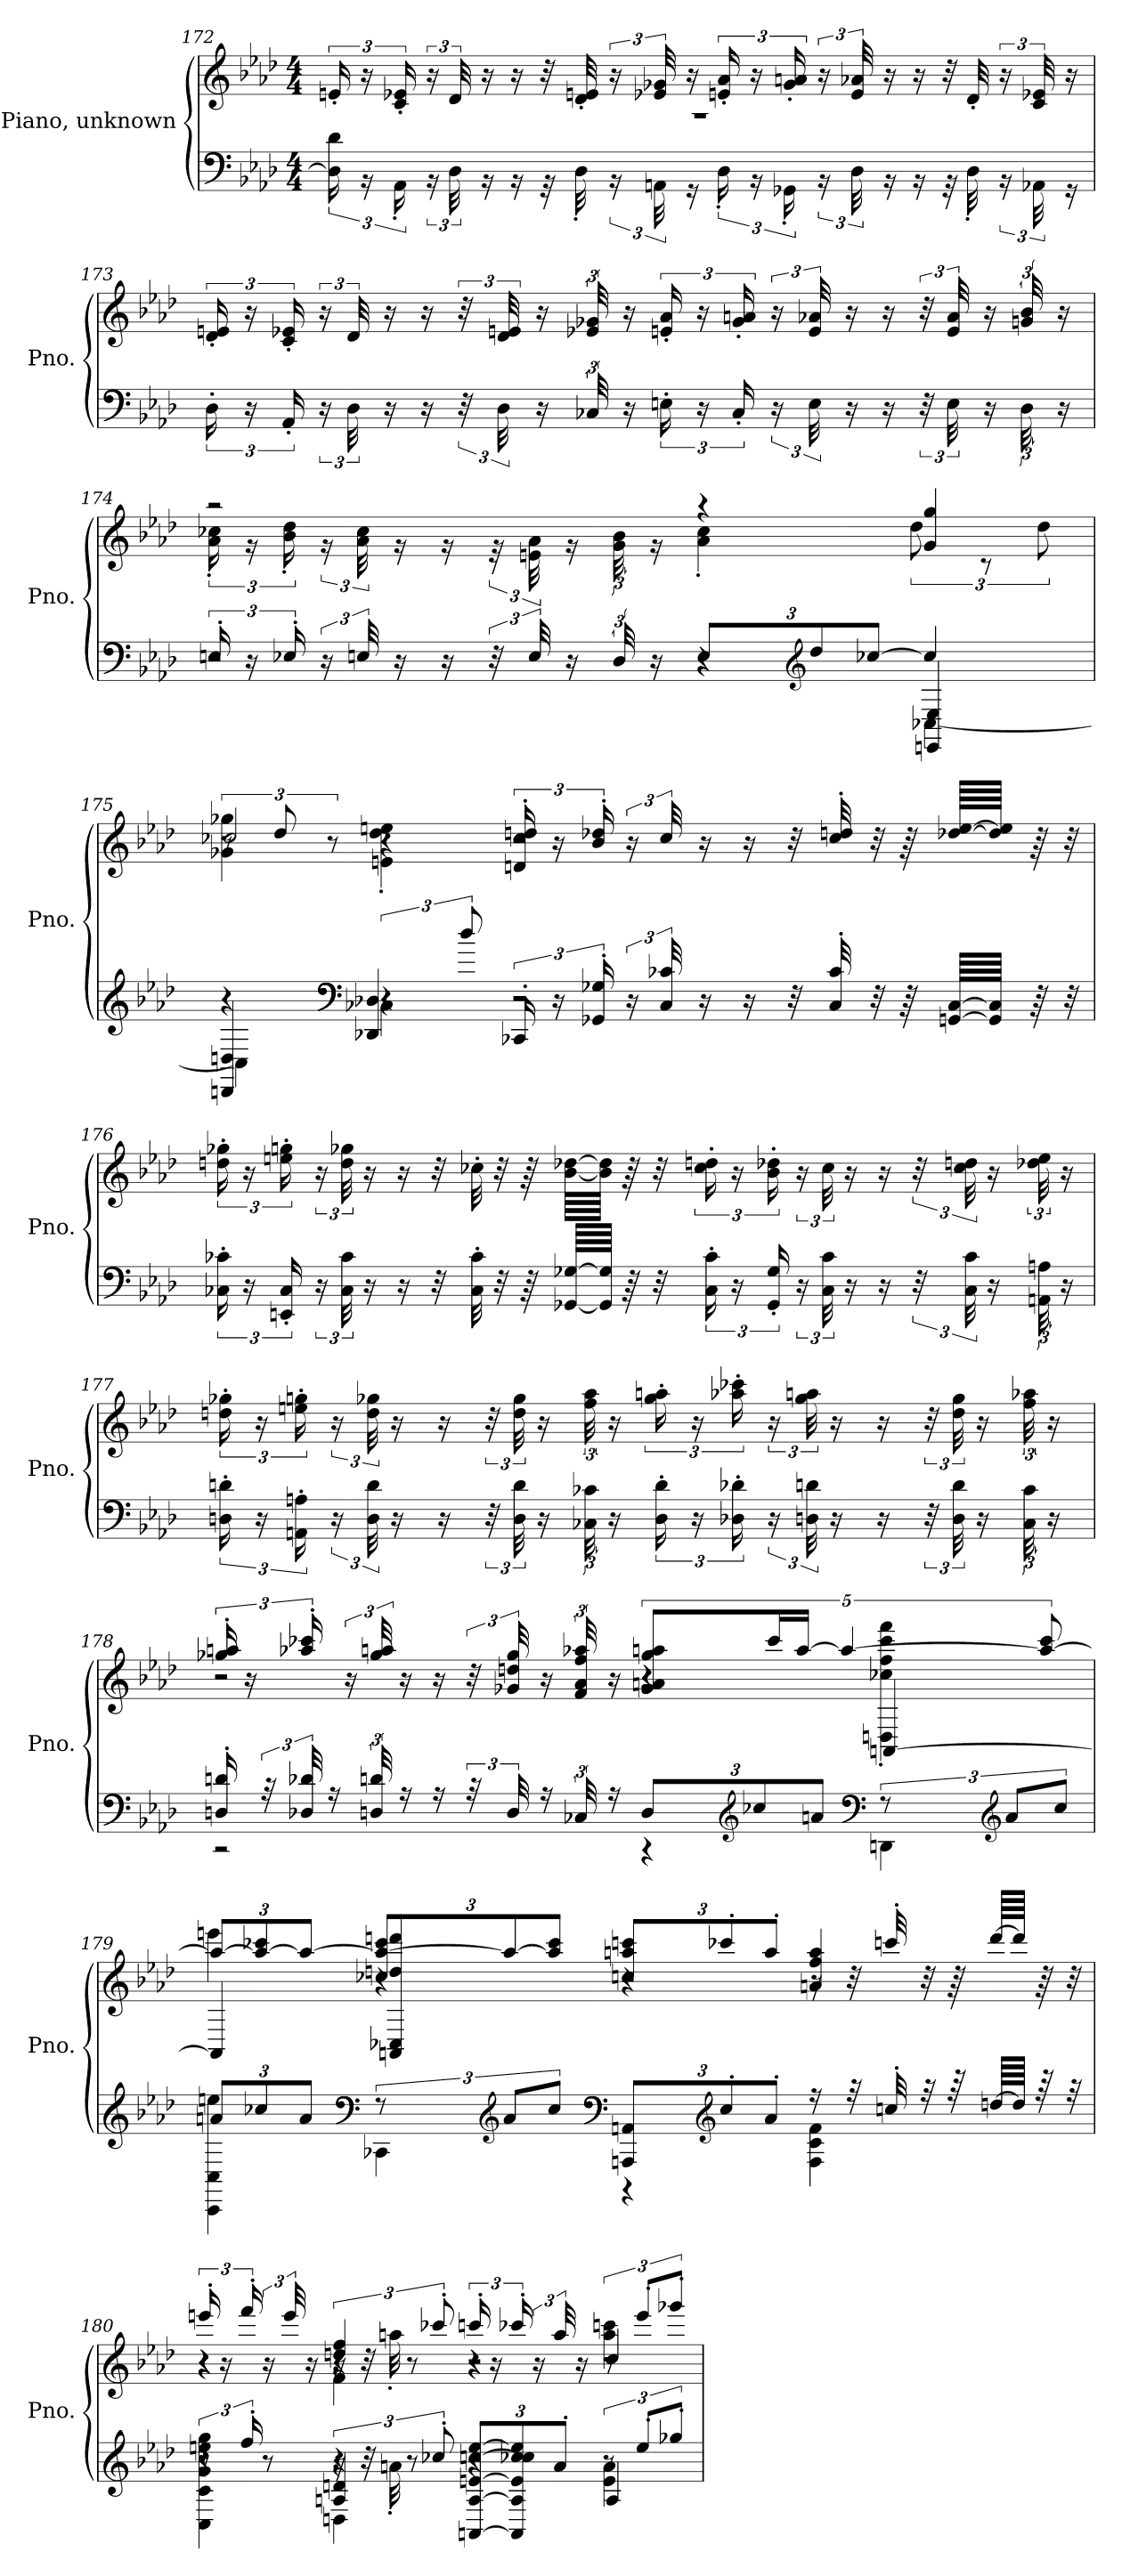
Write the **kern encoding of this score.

**kern	**kern
*part1	*part1
*staff2	*staff1
*I"Piano, unknown	*
*I'Pno.	*
!!LO:LB:g=z
*clefF4	*clefG2
*k[b-e-a-d-]	*k[b-e-a-d-]
*M4/4	*M4/4
=172	=172
*^	*
1r	24D-\] 24d-\	24en'/
.	24r	24r
.	24AA-'\	24c/' 24e-X/'
.	24r	24r
.	48D-\	48d-/
.	16r	16r
.	16r	16r
.	32r	32r
.	32D-'\	32d-/' 32en/'
.	24r	24r
.	48AAn\	48e-X/ 48g-X/
.	16r	16r
.	24D-'\	24en/' 24a-/'
.	24r	24r
.	24GG-X'\	24g-/' 24an/'
.	24r	24r
.	48D-\	48e/ 48a-X/
.	16r	16r
.	16r	16r
.	32r	32r
.	32D-'\	32d-'/
.	24r	24r
.	48AA-X\	48c/ 48e-X/
.	16r	16r
*v	*v	*
!!LO:PB:g=z
=173	=173
24D-'\	24d-/' 24en/'
24r	24r
24AA-'/	24c/' 24e-X/'
24r	24r
48D-\	48d-/
16r	16r
16r	16r
48r	48r
48D-\	48d-/ 48en/
16r	16r
48C-X/	48e-X/ 48g-X/
16r	16r
24En'\	24en/' 24a-/'
24r	24r
24C-'/	24g-/' 24an/'
24r	24r
48E\	48e/ 48a-X/
16r	16r
16r	16r
48r	48r
48E\	48e/ 48a-/
16r	16r
48D-\	48gn/ 48b-/
16r	16r
!!LO:LB:g=z
=174	=174
*^	*^
*	*^	*	*
24En'/	2r	2r	2r	24a-\' 24cc-X\'
24r	.	.	.	24r
24E-X'/	.	.	.	24b-\' 24dd-\'
24r	.	.	.	24r
48En/	.	.	.	48a-\ 48cc-\
16r	.	.	.	16r
16r	.	.	.	16r
48r	.	.	.	48r
48E/	.	.	.	48en\ 48a-\
16r	.	.	.	16r
48D-/	.	.	.	48g\ 48b-\
16r	.	.	.	16r
*Xbrackettup	*	*	*	*
12E/L	4r	4r	4r	4a-\' 4cc-\'
*clefG2	*	*	*	*
12dd-/	.	.	.	.
[12cc-X/J	.	.	.	.
4cc-/]	[4C-X\	4EEn/ 4E/	4g/ 4gg/	12dd-\
.	.	.	.	12r
.	.	.	.	12dd-\
!!LO:LB:g=z
=175	=175	=175	=175	=175
*	*	*	*	*^
4DDn/ 4Dn/	4C-\]	4r	12r	4g-X\ 4gg-X\	2cc-X/
.	.	.	12dd-/	.	.
.	.	.	12r	.	.
*clefF4	*	*	*	*	*
*brackettup	*	*	*	*	*
6r	4C-X\	4DD-X/ 4D-X/	4r	4en\' 4dd-\' 4een\'	.
12dd-/	.	.	.	.	.
24CC-X'/	2r	2r	24dn/' 24cc-/' 24ddn/'	2r	2r
24r	.	.	24r	.	.
24GG-X/' 24G-X/'	.	.	24b-/' 24dd-X/'	.	.
24r	.	.	24r	.	.
48C-/ 48c-X/	.	.	48cc-/	.	.
16r	.	.	16r	.	.
16r	.	.	16r	.	.
32r	.	.	32r	.	.
32C-/' 32c-/'	.	.	32cc-/' 32ddn/'	.	.
32r	.	.	32r	.	.
64r	.	.	64r	.	.
[64GGn/ [64C-/LLLL	.	.	[64dd-X/ [64ee/LLLL	.	.
64GG/] 64C-/]JJJJ	.	.	64dd-/] 64ee/]JJJJ	.	.
64r	.	.	64r	.	.
32r	.	.	32r	.	.
*v	*v	*v	*	*	*
*	*v	*v	*v
!!LO:LB:g=z
=176	=176
24C-X\' 24c-X\'	24ddn\' 24gg-X\'
24r	24r
24EEn/' 24C-/'	24een\' 24ggn\'
24r	24r
48C-\ 48c-\	48dd\ 48gg-X\
16r	16r
16r	16r
32r	32r
32C-\' 32c-\'	32cc-X'\
32r	32r
64r	64r
[64GG-X/ [64G-X/LLLL	[64b-\ [64dd-X\LLLL
64GG-/] 64G-/]JJJJ	64b-\] 64dd-\]JJJJ
64r	64r
32r	32r
24C-\' 24c-\'	24cc-\' 24ddn\'
24r	24r
24GG-/' 24G-/'	24b-\' 24dd-X\'
24r	24r
48C-\ 48c-\	48cc-\
16r	16r
16r	16r
48r	48r
48C-\ 48c-\	48cc-\ 48ddn\
16r	16r
48AAn\ 48An\	48dd-X\ 48ee\
16r	16r
!!LO:LB:g=z
=177	=177
24Dn\' 24dn\'	24ddn\' 24gg-X\'
24r	24r
24AAn\' 24An\'	24een\' 24ggn\'
24r	24r
48D\ 48d\	48dd\ 48gg-X\
16r	16r
16r	16r
48r	48r
48D\ 48d\	48dd\ 48gg-\
16r	16r
48C-X\ 48c-X\	48ff\ 48aa-\
16r	16r
24D\' 24d\'	24gg-\' 24aan\'
24r	24r
24D-X\' 24d-X\'	24aa-X\' 24ccc-X\'
24r	24r
48Dn\ 48dn\	48gg-\ 48aan\
16r	16r
16r	16r
48r	48r
48D\ 48d\	48dd\ 48gg-\
16r	16r
48C-\ 48c-\	48ff\ 48aa-X\
16r	16r
!!LO:LB:g=z
=178	=178
*^	*^
*	*	*	*^
16Dn/' 16dn/'	2r	24gg-X/' 24aan/'	2r	2r
.	.	24r	.	.
48r	.	.	.	.
48D-X/ 48d-X/	.	24aa-X/' 24ccc-X/'	.	.
16r	.	.	.	.
.	.	24r	.	.
48Dn/ 48dn/	.	48gg-/ 48aan/	.	.
16r	.	16r	.	.
16r	.	16r	.	.
48r	.	48r	.	.
48D/	.	48g-X/ 48ddn/ 48gg-/	.	.
16r	.	16r	.	.
48C-X/	.	48f/ 48a-/ 48ff/ 48aa-X/	.	.
16r	.	16r	.	.
*Xbrackettup	*	*	*	*
12D/L	4r	10g-/ 10an/ 10gg-/ 10aan/L	4r	4r
*clefG2	*	*	*	*
12cc-X/	.	.	.	.
.	.	20ccc-/L	.	.
.	.	[20aa/JJ	.	.
12an/J	.	.	.	.
.	.	5aa/_	.	.
*clefF4	*	*	*	*
*brackettup	*	*	*	*
12r	4DDn\	.	4Dn\' 4cc-X\' 4ff\' 4ccc-\' 4fff\'	[4AAn/
*clefG2	*	*	*	*
12a/L	.	.	.	.
.	.	10aa/_ 10ccc-/	.	.
12cc-/J	.	.	.	.
!!LO:PB:g=z	!!	!!
=179	=179	=179	=179	=179
*Xbrackettup	*	*Xbrackettup	*	*
12an/L	4CC\ 4C\ 4een\	12aa/L_	4eeen\	4AA/]
12cc-X/	.	12aa/_ 12ccc-X/	.	.
12a/J	.	12aa/J_	.	.
*clefF4	*	*	*	*
*brackettup	*	*	*	*
12r	4CC-X\	12cc-X/ 12aa/_ 12ccc-/L	4r	4AAn/ 4C-X/ 4ddn/ 4dddn/
*clefG2	*	*	*	*
12a/L	.	12aa/_	.	.
12cc-/J	.	12aa/] 12ccc-/J	.	.
*clefF4	*	*	*	*
*Xbrackettup	*	*	*	*
12AAAn/ 12AAn/L	4r	12ccn/ 12aan/ 12cccn/L	2r	4r
*clefG2	*	*	*	*
12cc-'/	.	12ccc-X'/	.	.
12a'/J	.	12aa'/J	.	.
16r	4F\ 4c\ 4f\	16r	.	4an/ 4ff/ 4aa/
32r	.	32r	.	.
32ccn'/	.	32cccn'/	.	.
32r	.	32r	.	.
64r	.	64r	.	.
[64ddn/LLLL	.	[64ddd/LLLL	.	.
64dd/JJJJ]	.	64ddd/JJJJ]	.	.
64r	.	64r	.	.
32r	.	32r	.	.
*v	*v	*	*	*
*	*v	*v	*v
!!LO:LB:g=z
=180	=180
*brackettup	*brackettup
*^	*^
*	*^	*	*^
*	*	*^	*	*	*^
12r	4C\ 4c\ 4g\ 4een\ 4gg\	4r	4r	24eeen'/	4r	4r	4r
.	.	.	.	24r	.	.	.
24ff'/	.	.	.	24fff'/	.	.	.
8r	.	.	.	24r	.	.	.
.	.	.	.	48eee/	.	.	.
.	.	.	.	16r	.	.	.
6r	16r	4An/ 4dn/	4Dn\	6r	16r	4ddn/ 4ff/	4f\
.	32r	.	.	.	32r	.	.
.	32an'\	.	.	.	32aan'\	.	.
.	8r	.	.	.	8r	.	.
12cc-X'/	.	.	.	12ccc-X'/	.	.	.
*Xbrackettup	*	*	*	*	*	*	*
[12AAn/ [12A/ [12en/ [12ccn/ [12ee/L	4r	4r	2r	24cccn'/	4r	4r	2r
.	.	.	.	24r	.	.	.
12AA/] 12A/] 12e/] 12cc-X/ 12cc/] 12ee/]	.	.	.	24ccc-X'/	.	.	.
.	.	.	.	24r	.	.	.
12a'/J	.	.	.	48aa/	.	.	.
.	.	.	.	16r	.	.	.
*brackettup	*	*	*	*	*	*	*
12r	4e\ 4a\	4A/	.	12r	4aa\ 4cccn\	4cc/	.
12ee'/L	.	.	.	12eee'/L	.	.	.
12gg-X'/J	.	.	.	12ggg-X'/J	.	.	.
*v	*v	*v	*v	*	*	*	*
*	*v	*v	*v	*v
=	=
*-	*-
